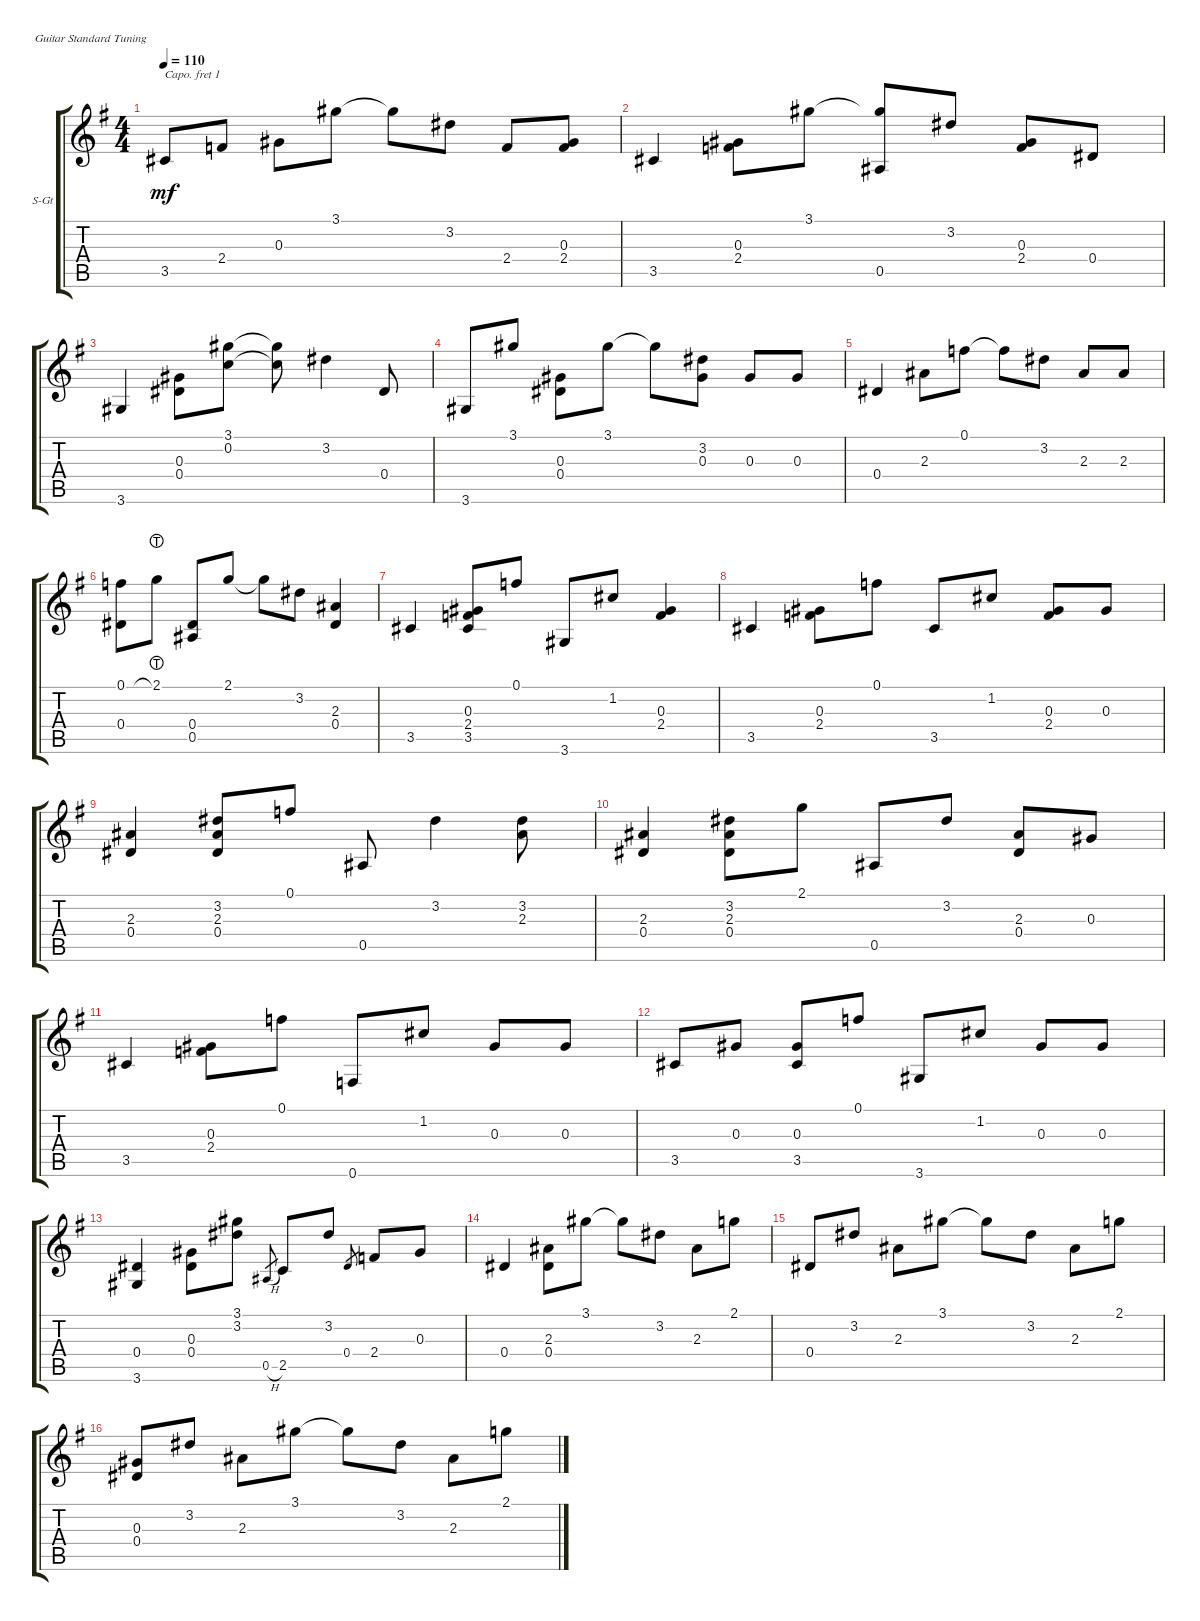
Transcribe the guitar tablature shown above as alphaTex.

\defaultSystemsLayout 4
\bracketExtendMode groupsimilarinstruments
\firstSystemTrackNameOrientation horizontal
\otherSystemsTrackNameOrientation horizontal
\track ("Steel Guitar" "S-Gt") {instrument acousticguitarsteel}
\staff {score tabs}
\capo 1
\tuning (E4 B3 G3 D3 A2 E2)
\ts (4 4)
\tempo 110
\clef g2
\ks g
3.5.8{dy mf} 2.4.8 0.3.8 3.1.8 3.1{t}.8 3.2.8 2.4.8 (2.4 0.3).8 |
3.5.4 (2.4 0.3).8 3.1.8 (3.1{t} 0.5).8 3.2.8 (2.4 0.3).8 0.4.8 |
3.6.4 (0.4 0.3).8 (0.2 3.1).8 (0.2{t} 3.1{t}).8 3.2.4 0.4.8 |
3.6.8 3.1.8 (0.3 0.4).8 3.1.8 3.1{t}.8 (3.2 0.3).8 0.3.8 0.3.8 |
0.4.4 2.3.8 0.1.8 0.1{t}.8 3.2.8 2.3.8 2.3.8 |
(0.1 0.4).8 2.1{lht}.8 (0.4 0.5).8 2.1.8 2.1{t}.8 3.2.8 (2.3 0.4).4 |
3.5.4 (3.5 2.4 0.3).8 0.1.8 3.6.8 1.2.8 (0.3 2.4).4 |
3.5.4 (2.4 0.3).8 0.1.8 3.5.8 1.2.8 (0.3 2.4).8 0.3.8 |
(2.3 0.4).4 (0.4 2.3 3.2).8 0.1.8 0.5.8 3.2.4 (3.2 2.3).8 |
(2.3 0.4).4 (0.4 2.3 3.2).8 2.1.8 0.5.8 3.2.8 (2.3 0.4).8 0.3.8 |
3.5.4 (2.4 0.3).8 0.1.8 0.6.8 1.2.8 0.3.8 0.3.8 |
3.5.8 0.3.8 (0.3 3.5).8 0.1.8 3.6.8 1.2.8 0.3.8 0.3.8 |
(3.6 0.4).4 (0.4 0.3).8 (3.2 3.1).8 0.5{h}.8{gr} 2.5.8 3.2.8 0.4.8{gr} 2.4.8 0.3.8 |
0.4.4 (0.4 2.3).8 3.1.8 3.1{t}.8 3.2.8 2.3.8 2.1.8 |
0.4.8 3.2.8 2.3.8 3.1.8 3.1{t}.8 3.2.8 2.3.8 2.1.8 |
(0.3 0.4).8 3.2.8 2.3.8 3.1.8 3.1{t}.8 3.2.8 2.3.8 2.1.8
